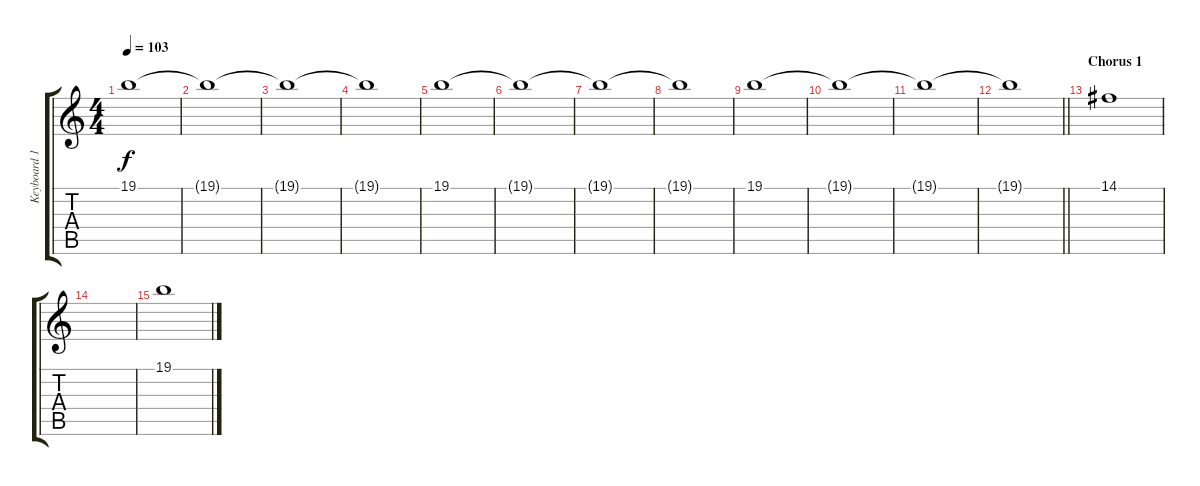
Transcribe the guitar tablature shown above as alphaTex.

\track ("Keyboard 1" "Keyboard 1") {instrument xylophone}
\staff {score tabs}
\tuning (E4 B3 G3 D3 A2 E2) {hide}
\ts (4 4)
\tempo 103
\clef g2
\ks c
19.1.1{dy f} |
19.1{t}.1 |
19.1{t}.1 |
19.1{t}.1 |
19.1.1 |
19.1{t}.1 |
19.1{t}.1 |
19.1{t}.1 |
19.1.1 |
19.1{t}.1 |
19.1{t}.1 |
\barLineRight lightlight
19.1{t}.1 |
\section ("" "Chorus 1")
14.1.1 |
|
19.1.1
